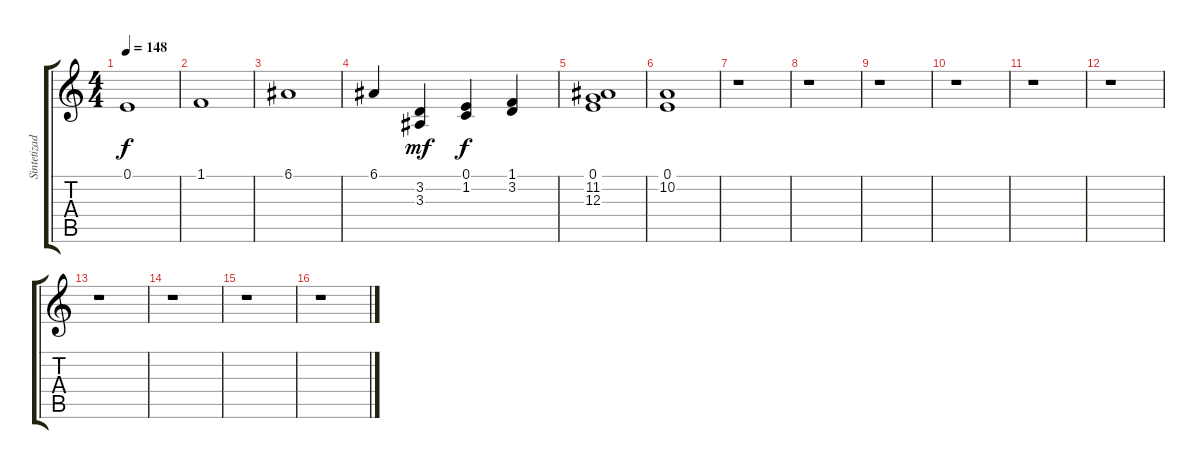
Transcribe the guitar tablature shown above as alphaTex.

\track ("Sintetizador" "Sintetizad") {instrument pad2warm}
\staff {score tabs}
\tuning (E4 B3 G3 D3 A2 E2) {hide}
\ts (4 4)
\tempo 148
\clef g2
\ks c
0.1.1{dy f} |
1.1.1 |
6.1.1 |
6.1.4 (3.2 3.3).4{dy mf} (0.1 1.2).4{dy f} (1.1 3.2).4 |
(0.1 11.2 12.3).1 |
(0.1 10.2).1 |
r.1 |
r.1 |
r.1 |
r.1 |
r.1 |
r.1 |
r.1 |
r.1 |
r.1 |
r.1
